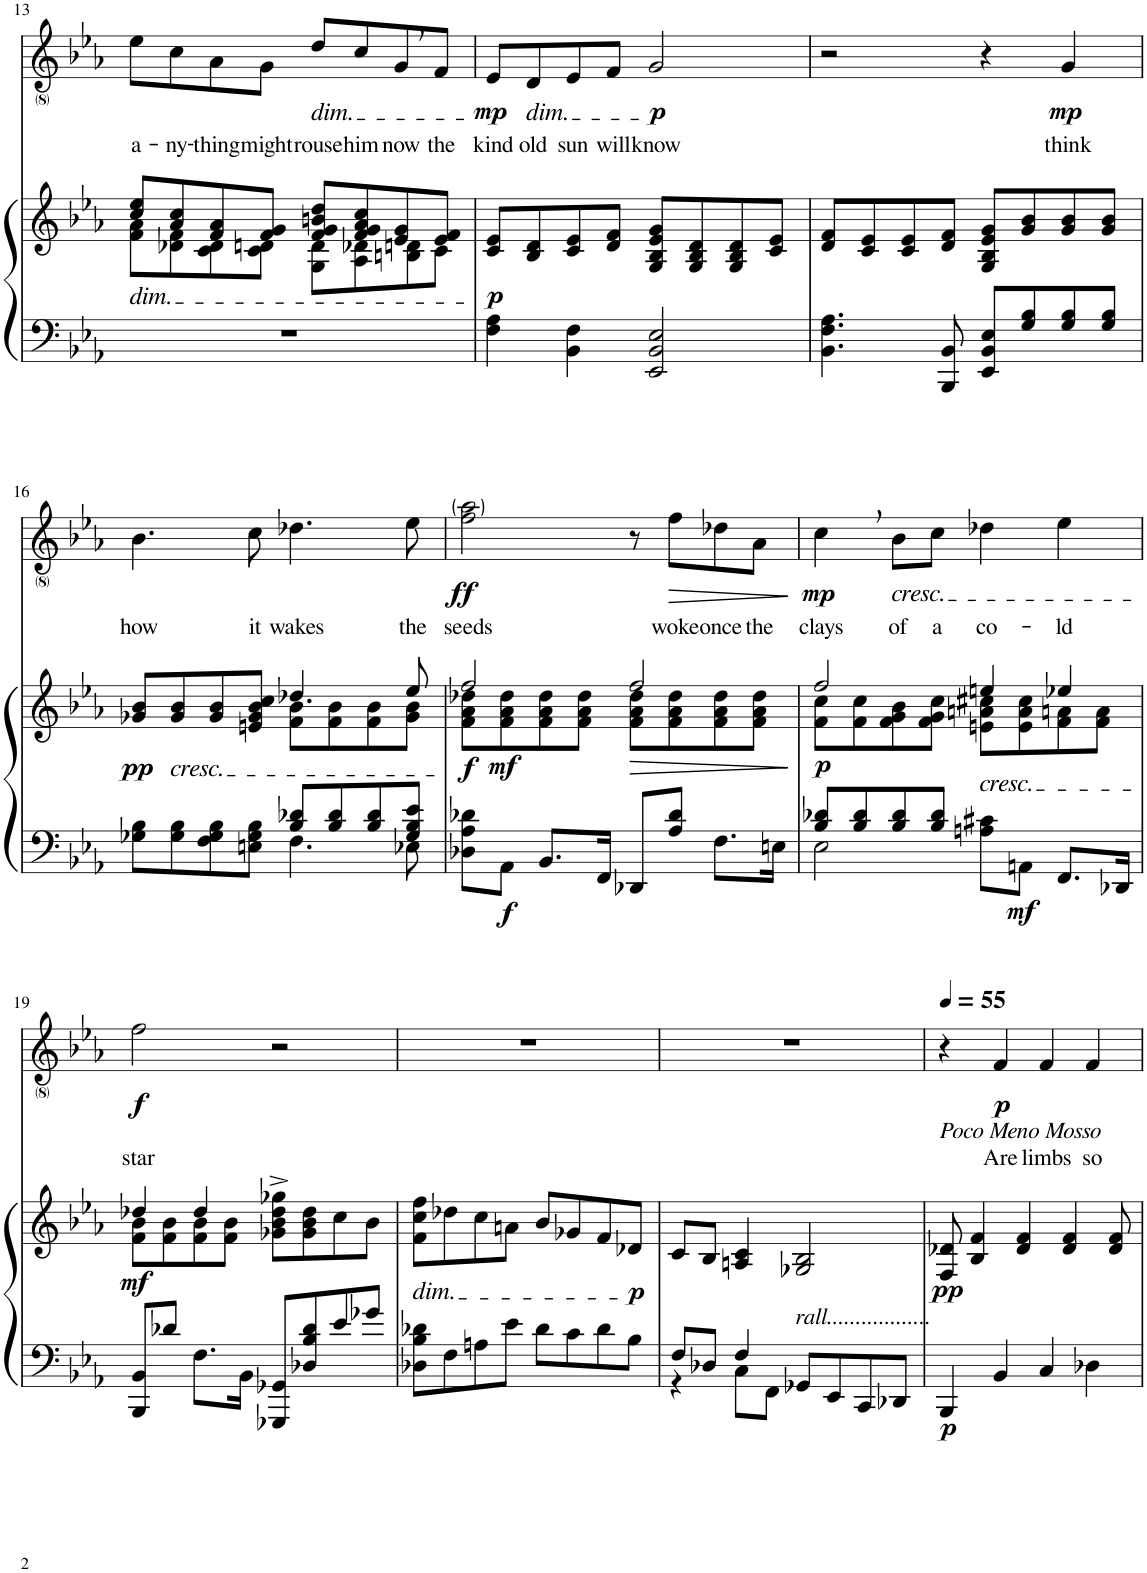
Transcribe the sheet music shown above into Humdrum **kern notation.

**kern	**kern	**dynam	**kern	**text	**dynam
*part2	*part2	*part2	*part1	*part1	*part1
*staff3	*staff2	*staff2/3	*staff1	*staff1	*staff1
*I"Piano	*	*	*I"Voice	*	*
*I'Pno	*	*	*	*	*
!!LO:PB:g=z
*clefF4	*clefG2	*	*clefG2	*	*
*k[b-e-a-]	*k[b-e-a-]	*	*k[b-e-a-]	*	*
*M4/4	*M4/4	*	*M4/4	*	*
=13	=13	=13	=13	=13	=13
*	*^	*	*	*	*
!	!LO:TX:b:i:t=dim.	!	!	!	!	!
!	!	!	!	!	!LO:LY:b	!
1r	8cc/ 8ee-/L	8f\ 8a-\L	.	8ee-\L	a-	.
!	!	!	!	!	!LO:LY:b	!
.	8a-/ 8cc/	8d-X\ 8f\	.	8cc\	-ny-	.
!	!	!	!	!	!LO:LY:b	!
.	8f/ 8a-/	8c\ 8d-\	.	8a-\	-thing	.
!	!	!	!	!	!LO:LY:b	!
.	8f/ 8g/J	8c\ 8dn\J	.	8g\J	might	.
!	!	!	!	!LO:TX:b:i:t=dim.	!	!
!	!	!	!	!	!LO:LY:b	!
.	8f/ 8g/ 8bn/ 8dd/L	8G\ 8d\L	.	8dd/L	rouse	.
!	!	!	!	!	!LO:LY:b	!
.	8f/ 8g/ 8a-/ 8cc/	8A-\ 8d-X\	.	8cc/	him	.
!	!	!	!	!	!LO:LY:b	!
.	8e-/ 8g/	8Bn\ 8dn\	.	8g,/	now	.
!	!	!	!	!	!LO:LY:b	!
.	8e-/ 8f/J	8c\J	.	8f/J	the	.
=14	=14	=14	=14	=14	=14	=14
!	!	!	!LO:DY:b	!	!LO:LY:b	!LO:DY:b
*	*v	*v	*	*	*	*
4F\ 4A-\	8c/ 8e-/L	p	8e-/L	kind	mp
!	!	!	!LO:TX:b:i:t=dim.	!	!
!	!	!	!	!LO:LY:b	!
.	8B-/ 8d/	.	8d/	old	.
!	!	!	!	!LO:LY:b	!
4BB-\ 4F\	8c/ 8e-/	.	8e-/	sun	.
!	!	!	!	!LO:LY:b	!
.	8d/ 8f/J	.	8f/J	will	.
!	!	!	!	!LO:LY:b	!LO:DY:b
2EE-/ 2BB-/ 2E-/	8G/ 8B-/ 8e-/ 8g/L	.	2g/	know	p
.	8G/ 8B-/ 8d/	.	.	.	.
.	8G/ 8B-/ 8d/	.	.	.	.
.	8c/ 8e-/J	.	.	.	.
=15	=15	=15	=15	=15	=15
4.BB-\ 4.F\ 4.A-\	8d/ 8f/L	.	2r	.	.
.	8c/ 8e-/	.	.	.	.
.	8c/ 8e-/	.	.	.	.
8BBB-/ 8BB-/	8d/ 8f/J	.	.	.	.
8EE-/ 8BB-/ 8E-/L	8G/ 8B-/ 8e-/ 8g/L	.	4r	.	.
8G/ 8B-/	8g/ 8b-/	.	.	.	.
!	!	!	!	!LO:LY:b	!LO:DY:b
8G/ 8B-/	8g/ 8b-/	.	4g/	think	mp
8G/ 8B-/J	8g/ 8b-/J	.	.	.	.
!!LO:LB:g=z
=16	=16	=16	=16	=16	=16
*^	*^	*	*	*	*
!	!	!	!	!LO:DY:b	!	!LO:LY:b	!
8G-X\ 8B-\L	2ryy	8g-X/ 8b-/L	2ryy	pp	4.b-\	how	.
!	!	!LO:TX:b:i:t=cresc.	!	!	!	!	!
8G-\ 8B-\	.	8g-/ 8b-/	.	.	.	.	.
8F\ 8G-\ 8B-\	.	8g-/ 8b-/	.	.	.	.	.
!	!	!	!	!	!	!LO:LY:b	!
8En\ 8G-\ 8B-\J	.	8en/ 8g-/ 8b-/ 8cc/J	.	.	8cc\	it	.
!	!	!	!	!	!	!LO:LY:b	!
8B-/ 8d-X/L	4.F\	8f\ 8b-\L	4.dd-X/	.	4.dd-X\	wakes	.
8B-/ 8d-/	.	8f\ 8b-\	.	.	.	.	.
8B-/ 8d-/	.	8f\ 8b-\	.	.	.	.	.
!	!	!	!	!	!	!LO:LY:b	!
8G-/ 8B-/ 8e-/J	8E-X\	8g-\ 8b-\J	8ee-/	.	8ee-\	the	.
=17	=17	=17	=17	=17	=17	=17	=17
!	!	!	!	!LO:DY:b	!	!LO:LY:b	!LO:DY:b
*v	*v	*	*	*	*	*	*
8D-X\ 8A-\ 8d-X\L	8f\ 8a-\ 8dd-X\L	2ff/	f	2ff\ 2aa-\	seeds	ff
!	!	!	!LO:DY:b=2	!	!	!
!	!	!	!LO:DY:n=1:b	!	!	!
8AA-\J	8f\ 8a-\ 8dd-\	.	f mf	.	.	.
8.BB-/L	8f\ 8a-\ 8dd-\	.	.	.	.	.
.	8f\ 8a-\ 8dd-\J	.	.	.	.	.
16FF/Jk	.	.	.	.	.	.
!	!	!	!LO:HP:b	!	!	!
8DD-X/L	8f\ 8a-\ 8dd-\L	2ff/	>	8r	.	.
!	!	!	!	!	!LO:LY:b	!LO:HP:b
8A-/ 8d-/J	8f\ 8a-\ 8dd-\	.	.	8ff\L	woke	>
!	!	!	!	!	!LO:LY:b	!
8.F\L	8f\ 8a-\ 8dd-\	.	.	8dd-X\	once	.
!	!	!	!	!	!LO:LY:b	!
.	8f\ 8a-\ 8dd-\J	.	.	8a-\J	the	.
16En\Jk	.	.	.	.	.	.
*	*v	*v	*	*	*	*
.	.	]	.	.	]
=18	=18	=18	=18	=18	=18
*^	*^	*	*	*	*
!	!	!	!	!LO:DY:b	!	!LO:LY:b	!LO:DY:b
8B-/ 8d-X/L	2E-\	8f\ 8cc\L	2ff/	p	4cc,\	clays	mp
8B-/ 8d-/	.	8f\ 8cc\	.	.	.	.	.
!	!	!	!	!	!LO:TX:b:i:t=cresc.	!	!
!	!	!	!	!	!	!LO:LY:b	!
8B-/ 8d-/	.	8f\ 8g\ 8b-\	.	.	8b-\L	of	.
!	!	!	!	!	!	!LO:LY:b	!
8B-/ 8d-/J	.	8f\ 8g\ 8cc\J	.	.	8cc\J	a	.
!	!	!LO:TX:b:i:t=cresc.	!	!	!	!	!
!	!	!	!	!	!	!LO:LY:b	!
8An\ 8c#X\L	2ryy	8en\ 8an\ 8cc#X\L	4een/	.	4dd-X\	co-	.
!	!	!	!	!LO:DY:b=2	!	!	!
8AAn\J	.	8e\ 8a\ 8cc#\	.	mf	.	.	.
!	!	!	!	!	!	!LO:LY:b	!
8.FF/L	.	8f\ 8an\	4ee-X/	.	4ee-\	-ld	.
.	.	8f\ 8a\J	.	.	.	.	.
16DD-X/Jk	.	.	.	.	.	.	.
*v	*v	*	*	*	*	*	*
!!LO:LB:g=z
=19	=19	=19	=19	=19	=19	=19
!	!	!	!LO:DY:b	!	!LO:LY:b	!LO:DY:b
8BBB-/ 8BB-/L	8f\ 8b-\L	4dd-X/	mf	2ff\	star	f
8d-X/J	8f\ 8b-\	.	.	.	.	.
8.F\L	8f\ 8b-\	4dd-/	.	.	.	.
.	8f\ 8b-\J	.	.	.	.	.
16BB-\Jk	.	.	.	.	.	.
8GGG-X/ 8GG-X/L	8g-X\^ 8b-\^ 8dd-\^ 8gg-X\^L	2ryy	.	2r	.	.
8D-X/ 8B-/ 8d-/	8g-\ 8b-\ 8dd-\	.	.	.	.	.
8e-/	8cc\	.	.	.	.	.
8g-X/J	8b-\J	.	.	.	.	.
*	*v	*v	*	*	*	*
=20	=20	=20	=20	=20	=20
!	!LO:TX:b:i:t=dim.	!	!	!	!
8D-X\ 8B-\ 8d-X\L	8f\ 8cc\ 8ff\L	.	1r	.	.
8F\	8dd-X\	.	.	.	.
8An\	8cc\	.	.	.	.
8e-\J	8an\J	.	.	.	.
8d-\L	8b-/L	.	.	.	.
8c\	8g-X/	.	.	.	.
8d-\	8f/	.	.	.	.
!	!	!LO:DY:b	!	!	!
8B-\J	8d-X/J	p	.	.	.
=21	=21	=21	=21	=21	=21
*^	*	*	*	*	*
8F/L	4r	8c/L	.	1r	.	.
8D-X/J	.	8B-/J	.	.	.	.
4F/	8C\L	4An/ 4c/	.	.	.	.
.	8FF\J	.	.	.	.	.
!	!	!LO:TX:b:i:t=rall..................	!	!	!	!
8GG-X/L	2ryy	2G-X/ 2B-/	.	.	.	.
8EE-/	.	.	.	.	.	.
8CC/	.	.	.	.	.	.
8DD-X/J	.	.	.	.	.	.
*v	*v	*	*	*	*	*
=22	=22	=22	=22	=22	=22
*	*	*	*MM55	*	*
!	!	!	!LO:TX:b:i:t=Poco Meno Mosso	!	!
!	!	!LO:DY:b=2	!	!	!
!	!	!LO:DY:n=1:b	!	!	!
4BBB-/	8F/ 8d-X/	p pp	4r	.	.
.	4B-/ 4f/	.	.	.	.
!	!	!	!	!LO:LY:b	!LO:DY:b
4BB-/	.	.	4f/	Are	p
.	4d-/ 4f/	.	.	.	.
!	!	!	!	!LO:LY:b	!
4C/	.	.	4f/	limbs	.
.	4d-/ 4f/	.	.	.	.
!	!	!	!	!LO:LY:b	!
4D-X\	.	.	4f/	so	.
.	8d-/ 8f/	.	.	.	.
=	=	=	=	=	=
*-	*-	*-	*-	*-	*-
